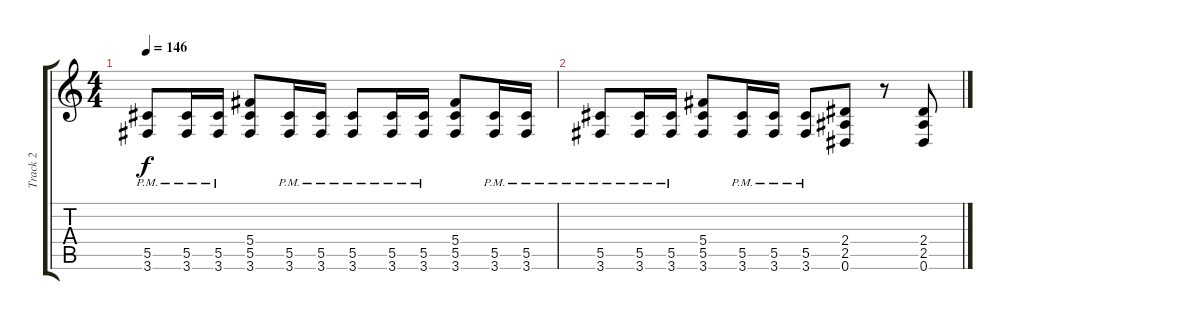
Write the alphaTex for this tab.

\track ("Track 2" "Track 2") {instrument distortionguitar}
\staff {score tabs}
\tuning (Eb4 Bb3 Gb3 Db3 Ab2 Eb2) {hide}
\ts (4 4)
\tempo 146
\clef g2
\ks c
(5.5{pm} 3.6{pm}).8{dy f} (5.5{pm} 3.6{pm}).16 (5.5{pm} 3.6{pm}).16 (5.4 5.5 3.6).8 (5.5{pm} 3.6{pm}).16 (5.5{pm} 3.6{pm}).16 (5.5{pm} 3.6{pm}).8 (5.5{pm} 3.6{pm}).16 (5.5{pm} 3.6{pm}).16 (5.4 5.5 3.6).8 (5.5{pm} 3.6{pm}).16 (5.5{pm} 3.6{pm}).16 |
(5.5{pm} 3.6{pm}).8 (5.5{pm} 3.6{pm}).16 (5.5{pm} 3.6{pm}).16 (5.4 5.5 3.6).8 (5.5{pm} 3.6{pm}).16 (5.5{pm} 3.6{pm}).16 (5.5{pm} 3.6{pm}).8 (2.4 2.5 0.6).8 r.8 (2.4 2.5 0.6).8
